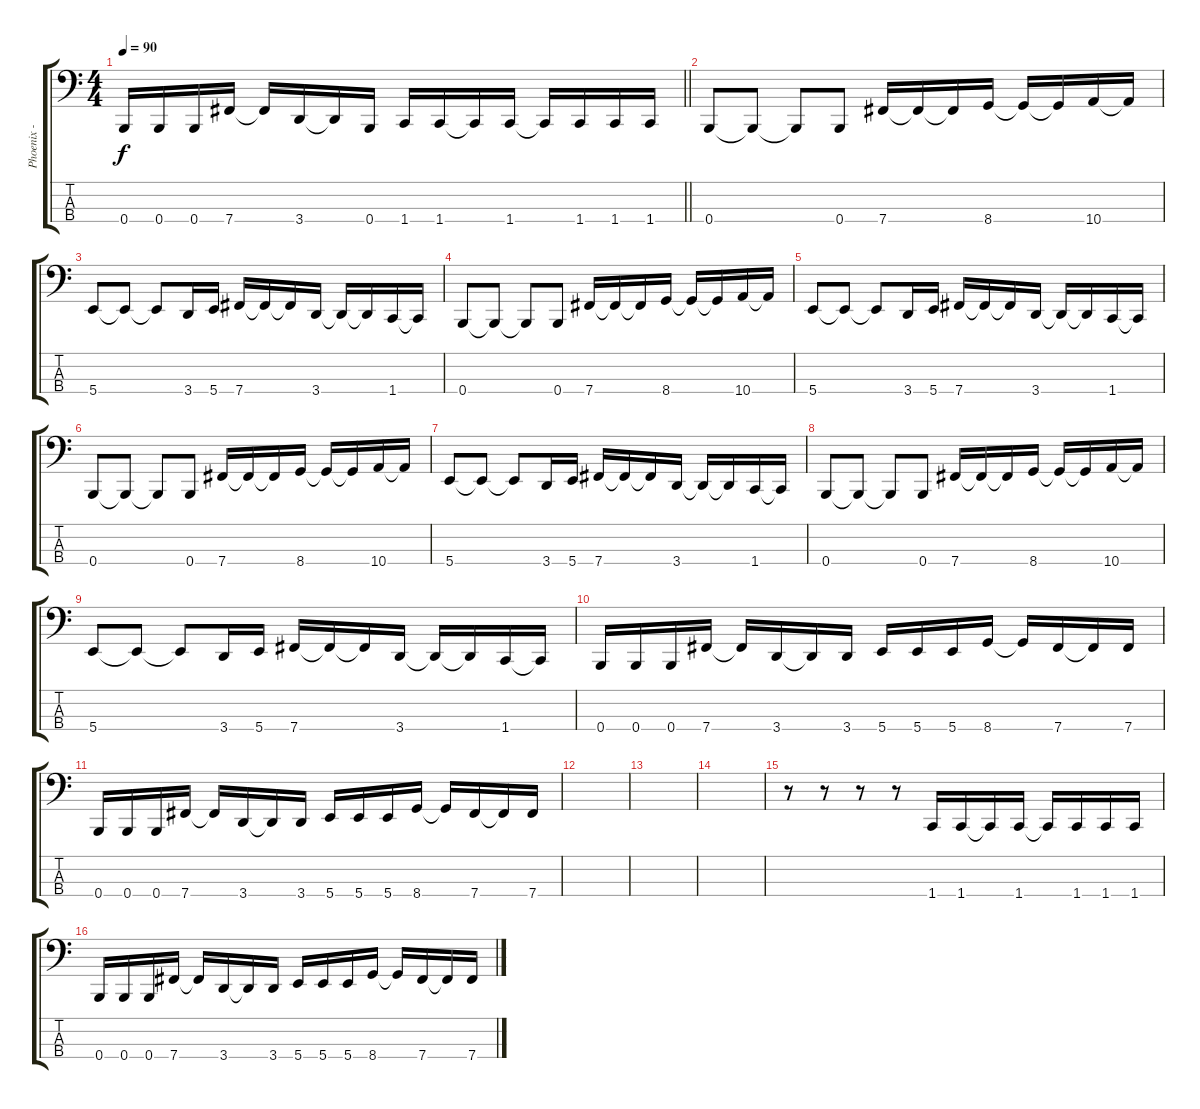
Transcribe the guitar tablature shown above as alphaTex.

\track ("Phoenix - Bass" "Phoenix - ") {instrument electricbassfinger}
\staff {score tabs}
\tuning (E2 B1 Gb1 B0) {hide}
\ts (4 4)
\tempo 90
\clef f4
\barLineRight lightlight
\ks c
0.4.16{dy f} 0.4.16 0.4.16 7.4.16 7.4{t}.16 3.4.16 3.4{t}.16 0.4.16 1.4.16 1.4.16 1.4{t}.16 1.4.16 1.4{t}.16 1.4.16 1.4.16 1.4.16 |
0.4.8 0.4{t}.8 0.4{t}.8 0.4.8 7.4.16 7.4{t}.16 7.4{t}.16 8.4.16 8.4{t}.16 8.4{t}.16 10.4.16 10.4{t}.16 |
5.4.8 5.4{t}.8 5.4{t}.8 3.4.16 5.4.16 7.4.16 7.4{t}.16 7.4{t}.16 3.4.16 3.4{t}.16 3.4{t}.16 1.4.16 1.4{t}.16 |
0.4.8 0.4{t}.8 0.4{t}.8 0.4.8 7.4.16 7.4{t}.16 7.4{t}.16 8.4.16 8.4{t}.16 8.4{t}.16 10.4.16 10.4{t}.16 |
5.4.8 5.4{t}.8 5.4{t}.8 3.4.16 5.4.16 7.4.16 7.4{t}.16 7.4{t}.16 3.4.16 3.4{t}.16 3.4{t}.16 1.4.16 1.4{t}.16 |
0.4.8 0.4{t}.8 0.4{t}.8 0.4.8 7.4.16 7.4{t}.16 7.4{t}.16 8.4.16 8.4{t}.16 8.4{t}.16 10.4.16 10.4{t}.16 |
5.4.8 5.4{t}.8 5.4{t}.8 3.4.16 5.4.16 7.4.16 7.4{t}.16 7.4{t}.16 3.4.16 3.4{t}.16 3.4{t}.16 1.4.16 1.4{t}.16 |
0.4.8 0.4{t}.8 0.4{t}.8 0.4.8 7.4.16 7.4{t}.16 7.4{t}.16 8.4.16 8.4{t}.16 8.4{t}.16 10.4.16 10.4{t}.16 |
5.4.8 5.4{t}.8 5.4{t}.8 3.4.16 5.4.16 7.4.16 7.4{t}.16 7.4{t}.16 3.4.16 3.4{t}.16 3.4{t}.16 1.4.16 1.4{t}.16 |
0.4.16 0.4.16 0.4.16 7.4.16 7.4{t}.16 3.4.16 3.4{t}.16 3.4.16 5.4.16 5.4.16 5.4.16 8.4.16 8.4{t}.16 7.4.16 7.4{t}.16 7.4.16 |
0.4.16 0.4.16 0.4.16 7.4.16 7.4{t}.16 3.4.16 3.4{t}.16 3.4.16 5.4.16 5.4.16 5.4.16 8.4.16 8.4{t}.16 7.4.16 7.4{t}.16 7.4.16 |
|
|
|
r.8 r.8 r.8 r.8 1.4.16 1.4.16 1.4{t}.16 1.4.16 1.4{t}.16 1.4.16 1.4.16 1.4.16 |
0.4.16 0.4.16 0.4.16 7.4.16 7.4{t}.16 3.4.16 3.4{t}.16 3.4.16 5.4.16 5.4.16 5.4.16 8.4.16 8.4{t}.16 7.4.16 7.4{t}.16 7.4.16
